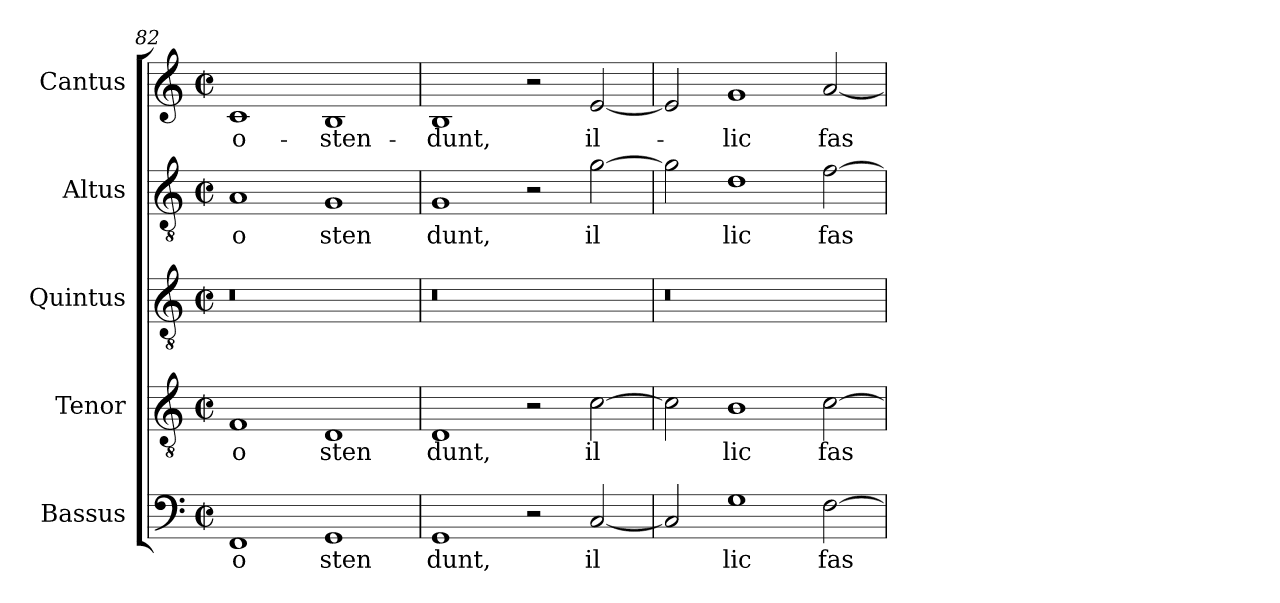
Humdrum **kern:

**kern	**text	**kern	**text	**kern	**kern	**text	**kern	**text
*part5	*part5	*part4	*part4	*part3	*part2	*part2	*part1	*part1
*staff5	*staff5	*staff4	*staff4	*staff3	*staff2	*staff2	*staff1	*staff1
*I"Bassus	*	*I"Tenor	*	*I"Quintus	*I"Altus	*	*I"Cantus	*
*clefF4	*	*clefGv2	*	*clefGv2	*clefGv2	*	*clefG2	*
*M2/2	*	*M2/2	*	*M2/2	*M2/2	*	*M2/2	*
*met(c|)	*	*met(c|)	*	*met(c|)	*met(c|)	*	*met(c|)	*
=82	=82	=82	=82	=82	=82	=82	=82	=82
!	!LO:LY:b:cj	!	!LO:LY:b:cj	!	!	!LO:LY:b:cj	!	!LO:LY:b:cj
1FF	o	1F	o	0r	1A	o	1c	o-
!	!LO:LY:b:cj	!	!LO:LY:b:cj	!	!	!LO:LY:b:cj	!	!LO:LY:b:cj
1GG	sten	1D	sten	.	1G	sten	1B	-sten-
=83	=83	=83	=83	=83	=83	=83	=83	=83
!	!LO:LY:b:cj	!	!LO:LY:b:cj	!	!	!LO:LY:b:cj	!	!LO:LY:b:cj
1GG	dunt,	1D	dunt,	0r	1G	dunt,	1B	-dunt,
2r	.	2r	.	.	2r	.	2r	.
!	!LO:LY:b:cj	!	!LO:LY:b:cj	!	!	!LO:LY:b:cj	!	!LO:LY:b:cj
[>2C/	il	[<2c\	il	.	[>2g\	il	[>2e/	il-
!!LO:PB:g=z
=84	=84	=84	=84	=84	=84	=84	=84	=84
2C/]	.	2c\]	.	0r	2g\]	.	2e/]	.
!	!LO:LY:b:cj	!	!LO:LY:b:cj	!	!	!LO:LY:b:cj	!	!LO:LY:b:cj
1G	lic	1B	lic	.	1d	lic	1g	-lic
!	!LO:LY:b	!	!LO:LY:b	!	!	!LO:LY:b	!	!LO:LY:b
[>2F\	fas	[>2c\	fas	.	[>2f\	fas	[<2a/	fas
=	=	=	=	=	=	=	=	=
*-	*-	*-	*-	*-	*-	*-	*-	*-
